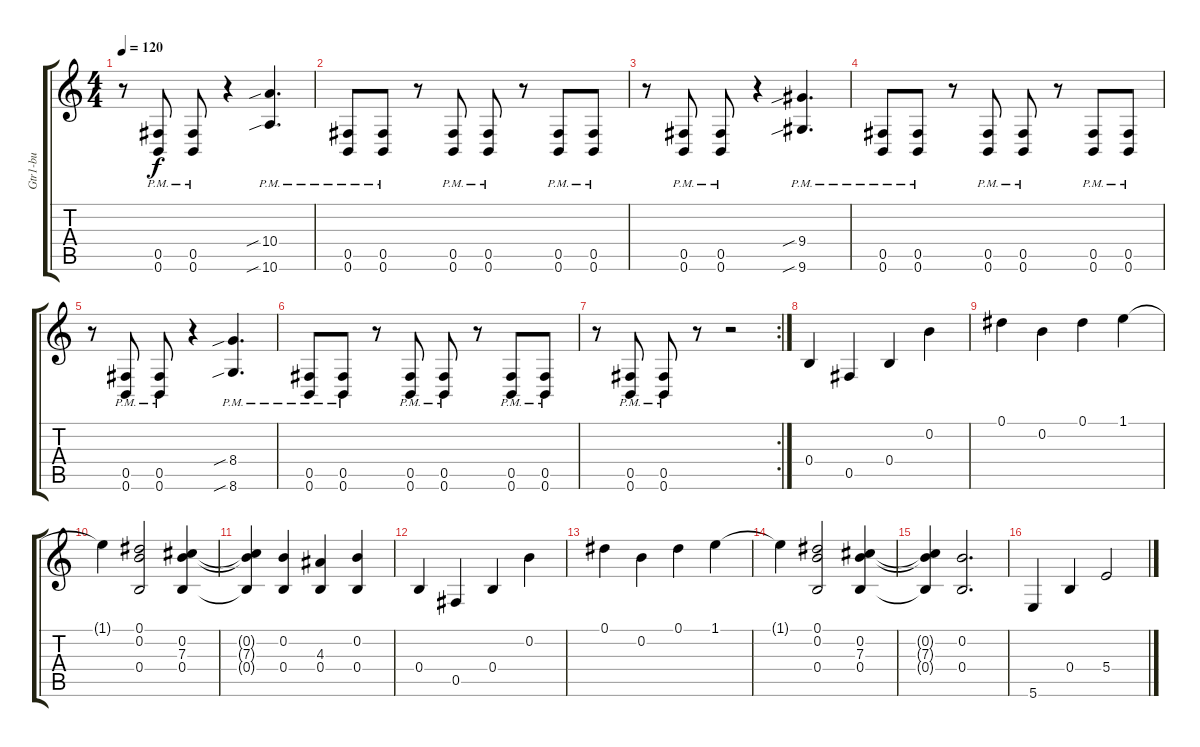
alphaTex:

\track ("Gtr1-bu" "Gtr1-bu") {mute instrument acousticguitarsteel}
\staff {score tabs}
\tuning (Eb4 B3 Gb3 B2 Gb2 B1) {hide}
\ts (4 4)
\tempo 120
\clef g2
\ks c
r.8{dy f} (0.5{pm} 0.6).8 (0.5{pm} 0.6).8 r.4 (10.4{sib} 10.6{sib pm}).4{d} |
(0.5{pm} 0.6).8 (0.5{pm} 0.6).8 r.8 (0.5{pm} 0.6).8 (0.5{pm} 0.6).8 r.8 (0.5{pm} 0.6).8 (0.5{pm} 0.6).8 |
r.8 (0.5{pm} 0.6).8 (0.5{pm} 0.6).8 r.4 (9.4{sib} 9.6{sib pm}).4{d} |
(0.5{pm} 0.6).8 (0.5{pm} 0.6).8 r.8 (0.5{pm} 0.6).8 (0.5{pm} 0.6).8 r.8 (0.5{pm} 0.6).8 (0.5{pm} 0.6).8 |
r.8 (0.5{pm} 0.6).8 (0.5{pm} 0.6).8 r.4 (8.4{sib} 8.6{sib pm}).4{d} |
(0.5{pm} 0.6).8 (0.5{pm} 0.6).8 r.8 (0.5{pm} 0.6).8 (0.5{pm} 0.6).8 r.8 (0.5{pm} 0.6).8 (0.5{pm} 0.6).8 |
\rc 2
r.8 (0.5{pm} 0.6).8 (0.5{pm} 0.6).8 r.8 r.2 |
0.4.4{volume 10 balance 4 instrument acousticguitarsteel} 0.5.4 0.4.4 0.2.4 |
0.1.4 0.2.4 0.1.4 1.1.4 |
1.1{t}.4 (0.1 0.2 0.4).2 (0.2 7.3 0.4).4 |
(0.2{t} 7.3{t} 0.4{t}).4 (0.2 0.4).4 (4.3 0.4).4 (0.2 0.4).4 |
0.4.4 0.5.4 0.4.4 0.2.4 |
0.1.4 0.2.4 0.1.4 1.1.4 |
1.1{t}.4 (0.1 0.2 0.4).2 (0.2 7.3 0.4).4 |
(0.2{t} 7.3{t} 0.4{t}).4 (0.2 0.4).2{d} |
5.6.4 0.4.4 5.4.2
